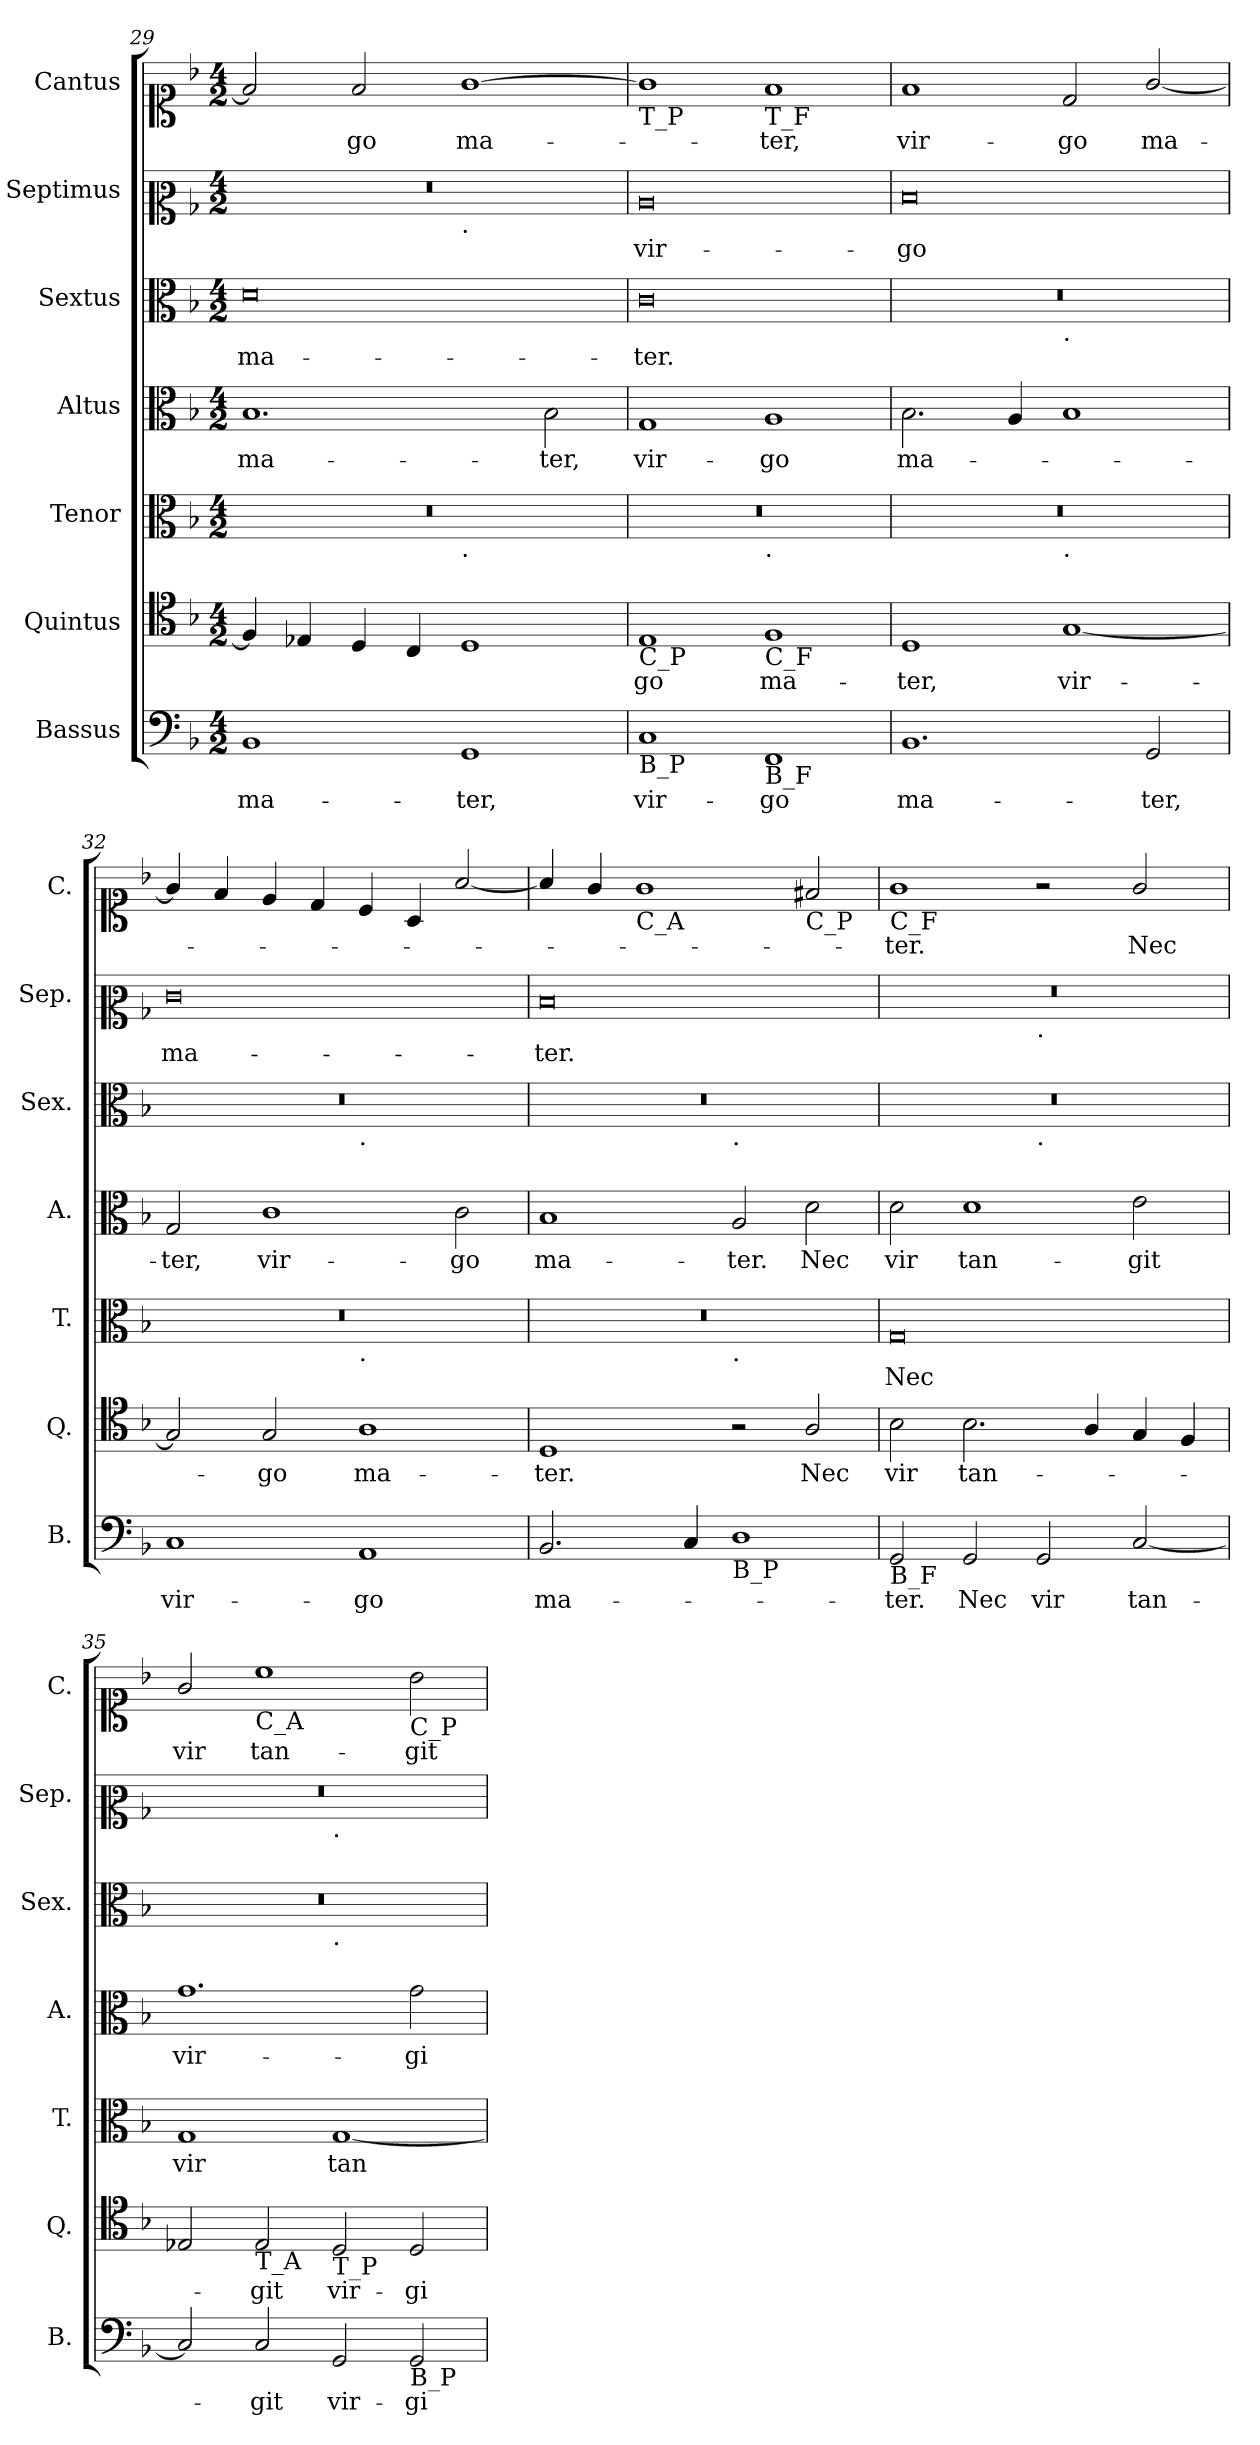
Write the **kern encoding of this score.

**kern	**text	**kern	**text	**kern	**text	**kern	**text	**kern	**text	**kern	**text	**kern	**text
*part7	*part7	*part6	*part6	*part5	*part5	*part4	*part4	*part3	*part3	*part2	*part2	*part1	*part1
*staff7	*staff7	*staff6	*staff6	*staff5	*staff5	*staff4	*staff4	*staff3	*staff3	*staff2	*staff2	*staff1	*staff1
*I"Bassus	*	*I"Quintus	*	*I"Tenor	*	*I"Altus	*	*I"Sextus	*	*I"Septimus	*	*I"Cantus	*
*I'B.	*	*I'Q.	*	*I'T.	*	*I'A.	*	*I'Sex.	*	*I'Sep.	*	*I'C.	*
*clefF4	*	*clefC4	*	*clefC3	*	*clefC3	*	*clefC3	*	*clefC2	*	*clefC1	*
*k[b-]	*	*k[b-]	*	*k[b-]	*	*k[b-]	*	*k[b-]	*	*k[b-]	*	*k[b-]	*
*F:	*	*F:	*	*F:	*	*F:	*	*F:	*	*F:	*	*F:	*
*M4/2	*	*M4/2	*	*M4/2	*	*M4/2	*	*M4/2	*	*M4/2	*	*M4/2	*
=29	=29	=29	=29	=29	=29	=29	=29	=29	=29	=29	=29	=29	=29
!	!	!	!	!LO:N:vis=1	!	!	!	!	!	!LO:N:vis=1	!	!	!
*	*	*	*	*^	*	*	*	*	*	*^	*	*	*
1BB-	ma-	4F/]	.	0r	1ryy	.	1.B-	ma-	0d	ma-	0r	1ryy	.	2f/]	.
.	.	4E-X/	.	.	.	.	.	.	.	.	.	.	.	.	.
.	.	4D/	.	.	.	.	.	.	.	.	.	.	.	2f/	-go
.	.	4C/	.	.	.	.	.	.	.	.	.	.	.	.	.
!	!	!	!	!	!	!	!	!	!	!	!	!LO:TX:b:t=.	!	!	!
!	!	!	!	!	!LO:TX:b:t=.	!	!	!	!	!	!	!	!	!	!
1GG	-ter,	1D	.	.	1ryy	.	.	.	.	.	.	1ryy	.	[1g	ma-
.	.	.	.	.	.	.	2B-\	-ter,	.	.	.	.	.	.	.
=30	=30	=30	=30	=30	=30	=30	=30	=30	=30	=30	=30	=30	=30	=30	=30
!	!	!	!	!	!	!	!	!	!	!	!	!	!	!LO:TX:b:t=T_P	!
!	!	!LO:TX:b:t=C_P	!	!	!	!	!	!	!	!	!	!	!	!	!
!LO:TX:b:t=B_P	!	!	!	!	!	!	!	!	!	!	!	!	!	!	!
!	!	!	!	!LO:N:vis=1	!	!	!	!	!	!	!	!	!	!	!
*	*	*	*	*	*	*	*	*	*	*	*v	*v	*	*	*
1C	vir-	1E	-go	0r	1ryy	.	1G	vir-	0c	-ter.	0c	vir-	1g]	.
!	!	!	!	!	!	!	!	!	!	!	!	!	!LO:TX:b:t=T_F	!
!	!	!	!	!	!LO:TX:b:t=.	!	!	!	!	!	!	!	!	!
!	!	!LO:TX:b:t=C_F	!	!	!	!	!	!	!	!	!	!	!	!
!LO:TX:b:t=B_F	!	!	!	!	!	!	!	!	!	!	!	!	!	!
1FF	-go	1F	ma-	.	1ryy	.	1A	-go	.	.	.	.	1f	-ter,
=31	=31	=31	=31	=31	=31	=31	=31	=31	=31	=31	=31	=31	=31	=31
!	!	!	!	!LO:N:vis=1	!	!	!	!	!LO:N:vis=1	!	!	!	!	!
*	*	*	*	*	*	*	*	*	*^	*	*	*	*	*
1.BB-	ma-	1D	-ter,	0r	1ryy	.	2.B-\	ma-	0r	1ryy	.	0d	-go	1f	vir-
.	.	.	.	.	.	.	4A/	.	.	.	.	.	.	.	.
!	!	!	!	!	!	!	!	!	!	!LO:TX:b:t=.	!	!	!	!	!
!	!	!	!	!	!LO:TX:b:t=.	!	!	!	!	!	!	!	!	!	!
.	.	[1G	vir-	.	1ryy	.	1B-	.	.	1ryy	.	.	.	2d/	-go
2GG/	-ter,	.	.	.	.	.	.	.	.	.	.	.	.	[2g/	ma-
=32	=32	=32	=32	=32	=32	=32	=32	=32	=32	=32	=32	=32	=32	=32	=32
!	!	!	!	!LO:N:vis=1	!	!	!	!	!LO:N:vis=1	!	!	!	!	!	!
1C	vir-	2G/]	.	0r	1ryy	.	2G/	-ter,	0r	1ryy	.	0e	ma-	4g/]	.
.	.	.	.	.	.	.	.	.	.	.	.	.	.	4f/	.
.	.	2G/	-go	.	.	.	1c	vir-	.	.	.	.	.	4e/	.
.	.	.	.	.	.	.	.	.	.	.	.	.	.	4d/	.
!	!	!	!	!	!	!	!	!	!	!LO:TX:b:t=.	!	!	!	!	!
!	!	!	!	!	!LO:TX:b:t=.	!	!	!	!	!	!	!	!	!	!
1AA	-go	1A	ma-	.	1ryy	.	.	.	.	1ryy	.	.	.	4c/	.
.	.	.	.	.	.	.	.	.	.	.	.	.	.	4A/	.
.	.	.	.	.	.	.	2c\	-go	.	.	.	.	.	[2a/	.
=33	=33	=33	=33	=33	=33	=33	=33	=33	=33	=33	=33	=33	=33	=33	=33
!	!	!	!	!LO:N:vis=1	!	!	!	!	!LO:N:vis=1	!	!	!	!	!	!
2.BB-/	ma-	1D	-ter.	0r	1ryy	.	1B-	ma-	0r	1ryy	.	0d	-ter.	4a/]	.
.	.	.	.	.	.	.	.	.	.	.	.	.	.	4g/	.
!	!	!	!	!	!	!	!	!	!	!	!	!	!	!LO:TX:b:t=C_A	!
.	.	.	.	.	.	.	.	.	.	.	.	.	.	1g	.
4C/	.	.	.	.	.	.	.	.	.	.	.	.	.	.	.
!	!	!	!	!	!	!	!	!	!	!LO:TX:b:t=.	!	!	!	!	!
!	!	!	!	!	!LO:TX:b:t=.	!	!	!	!	!	!	!	!	!	!
!LO:TX:b:t=B_P	!	!	!	!	!	!	!	!	!	!	!	!	!	!	!
1D	.	2r	.	.	1ryy	.	2A/	-ter.	.	1ryy	.	.	.	.	.
!	!	!	!	!	!	!	!	!	!	!	!	!	!	!LO:TX:b:t=C_P	!
.	.	2A/	Nec	.	.	.	2d\	Nec	.	.	.	.	.	2f#X/	.
=34	=34	=34	=34	=34	=34	=34	=34	=34	=34	=34	=34	=34	=34	=34	=34
!	!	!	!	!	!	!	!	!	!	!	!	!	!	!LO:TX:b:t=C_F	!
!LO:TX:b:t=B_F	!	!	!	!	!	!	!	!	!	!	!	!	!	!	!
!	!	!	!	!	!	!	!	!	!LO:N:vis=1	!	!	!LO:N:vis=1	!	!	!
*	*	*	*	*v	*v	*	*	*	*	*	*	*^	*	*	*
2GG/	-ter.	2B-\	vir	0G	Nec	2d\	vir	0r	1ryy	.	0r	1ryy	.	1g	-ter.
2GG/	Nec	2.B-\	tan-	.	.	1d	tan-	.	.	.	.	.	.	.	.
!	!	!	!	!	!	!	!	!	!	!	!	!LO:TX:b:t=.	!	!	!
!	!	!	!	!	!	!	!	!	!LO:TX:b:t=.	!	!	!	!	!	!
2GG/	vir	.	.	.	.	.	.	.	1ryy	.	.	1ryy	.	2r	.
.	.	4A/	.	.	.	.	.	.	.	.	.	.	.	.	.
[2C/	tan-	4G/	.	.	.	2e\	-git	.	.	.	.	.	.	2g/	Nec
.	.	4F/	.	.	.	.	.	.	.	.	.	.	.	.	.
=35	=35	=35	=35	=35	=35	=35	=35	=35	=35	=35	=35	=35	=35	=35	=35
!	!	!	!	!	!	!	!	!LO:N:vis=1	!	!	!LO:N:vis=1	!	!	!	!
2C/]	.	2E-X/	.	1G	vir	1.g	vir-	0r	1ryy	.	0r	1ryy	.	2g/	vir
!	!	!	!	!	!	!	!	!	!	!	!	!	!	!LO:TX:b:t=C_A	!
!	!	!LO:TX:b:t=T_A	!	!	!	!	!	!	!	!	!	!	!	!	!
2C/	-git	2E-/	-git	.	.	.	.	.	.	.	.	.	.	1cc	tan-
!	!	!	!	!	!	!	!	!	!	!	!	!LO:TX:b:t=.	!	!	!
!	!	!	!	!	!	!	!	!	!LO:TX:b:t=.	!	!	!	!	!	!
!	!	!LO:TX:b:t=T_P	!	!	!	!	!	!	!	!	!	!	!	!	!
2GG/	vir-	2D/	vir-	[1G	tan-	.	.	.	1ryy	.	.	1ryy	.	.	.
!	!	!	!	!	!	!	!	!	!	!	!	!	!	!LO:TX:b:t=C_P	!
!LO:TX:b:t=B_P	!	!	!	!	!	!	!	!	!	!	!	!	!	!	!
2GG/	-gi-	2D/	-gi-	.	.	2g\	-gi-	.	.	.	.	.	.	2b-\	-git
*	*	*	*	*	*	*	*	*v	*v	*	*	*	*	*	*
*	*	*	*	*	*	*	*	*	*	*v	*v	*	*	*
=	=	=	=	=	=	=	=	=	=	=	=	=	=
*-	*-	*-	*-	*-	*-	*-	*-	*-	*-	*-	*-	*-	*-
